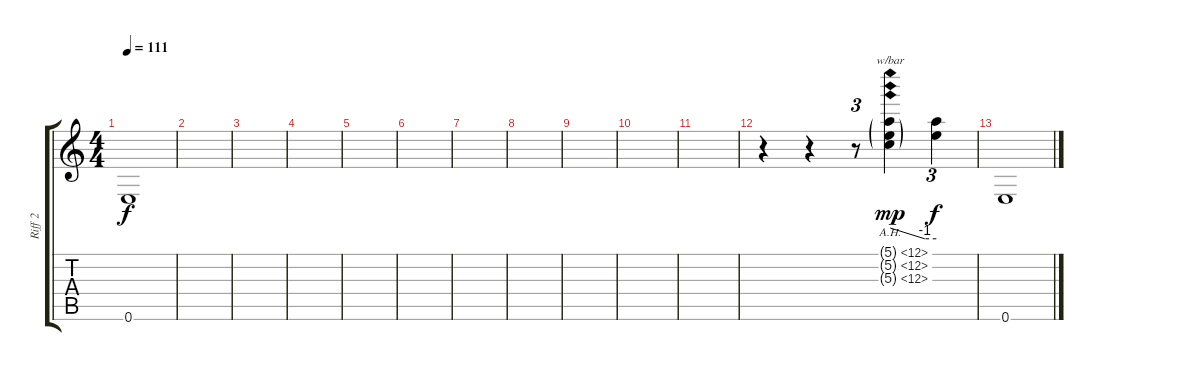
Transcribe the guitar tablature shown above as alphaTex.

\track ("Riff 2" "Riff 2") {instrument overdrivenguitar}
\staff {score tabs}
\tuning (E4 B3 G3 D3 A2 E2) {hide}
\ts (4 4)
\tempo 111
\clef g2
\ks c
0.6.1{dy f instrument timpani} |
|
|
|
|
|
|
|
|
|
|
r.4{instrument distortionguitar} r.4 r.8{tu (3 2)} (5.1{ah 7 g} 5.2{ah 7 g} 5.3{ah 7 g}).4{tbe (custom default 0 0 45 -4 60 -4) dy mp} (5.1{t} 5.2{t}).4{tu (3 2) dy f} |
0.6.1{instrument timpani}
